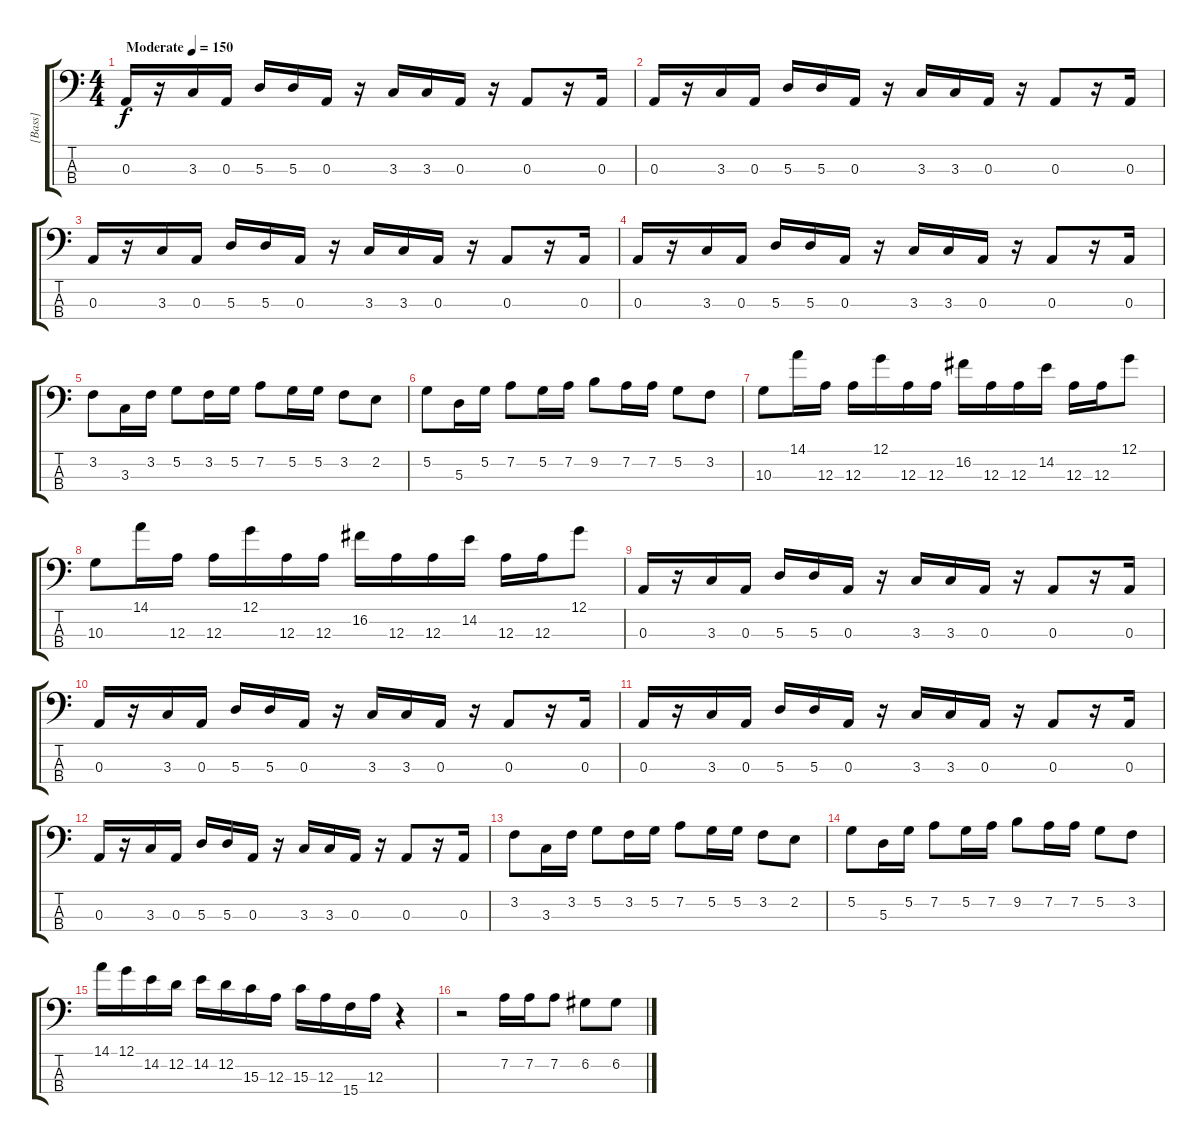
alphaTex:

\track ("[Bass]" "[Bass]") {instrument electricbassfinger}
\staff {score tabs}
\tuning (G2 D2 A1 D1) {hide}
\ts (4 4)
\tempo (150 "Moderate")
\clef f4
\ks c
0.3.16{dy f instrument electricbassfinger} r.16 3.3.16 0.3.16 5.3.16 5.3.16 0.3.16 r.16 3.3.16 3.3.16 0.3.16 r.16 0.3.8 r.16 0.3.16 |
0.3.16 r.16 3.3.16 0.3.16 5.3.16 5.3.16 0.3.16 r.16 3.3.16 3.3.16 0.3.16 r.16 0.3.8 r.16 0.3.16 |
0.3.16 r.16 3.3.16 0.3.16 5.3.16 5.3.16 0.3.16 r.16 3.3.16 3.3.16 0.3.16 r.16 0.3.8 r.16 0.3.16 |
0.3.16 r.16 3.3.16 0.3.16 5.3.16 5.3.16 0.3.16 r.16 3.3.16 3.3.16 0.3.16 r.16 0.3.8 r.16 0.3.16 |
3.2.8 3.3.16 3.2.16 5.2.8 3.2.16 5.2.16 7.2.8 5.2.16 5.2.16 3.2.8 2.2.8 |
5.2.8 5.3.16 5.2.16 7.2.8 5.2.16 7.2.16 9.2.8 7.2.16 7.2.16 5.2.8 3.2.8 |
10.3.8 14.1.16 12.3.16 12.3.16 12.1.16 12.3.16 12.3.16 16.2.16 12.3.16 12.3.16 14.2.16 12.3.16 12.3.16 12.1.8 |
10.3.8 14.1.16 12.3.16 12.3.16 12.1.16 12.3.16 12.3.16 16.2.16 12.3.16 12.3.16 14.2.16 12.3.16 12.3.16 12.1.8 |
0.3.16 r.16 3.3.16 0.3.16 5.3.16 5.3.16 0.3.16 r.16 3.3.16 3.3.16 0.3.16 r.16 0.3.8 r.16 0.3.16 |
0.3.16 r.16 3.3.16 0.3.16 5.3.16 5.3.16 0.3.16 r.16 3.3.16 3.3.16 0.3.16 r.16 0.3.8 r.16 0.3.16 |
0.3.16 r.16 3.3.16 0.3.16 5.3.16 5.3.16 0.3.16 r.16 3.3.16 3.3.16 0.3.16 r.16 0.3.8 r.16 0.3.16 |
0.3.16 r.16 3.3.16 0.3.16 5.3.16 5.3.16 0.3.16 r.16 3.3.16 3.3.16 0.3.16 r.16 0.3.8 r.16 0.3.16 |
3.2.8 3.3.16 3.2.16 5.2.8 3.2.16 5.2.16 7.2.8 5.2.16 5.2.16 3.2.8 2.2.8 |
5.2.8 5.3.16 5.2.16 7.2.8 5.2.16 7.2.16 9.2.8 7.2.16 7.2.16 5.2.8 3.2.8 |
14.1.16 12.1.16 14.2.16 12.2.16 14.2.16 12.2.16 15.3.16 12.3.16 15.3.16 12.3.16 15.4.16 12.3.16 r.4 |
r.2 7.2.16 7.2.16 7.2.8 6.2.8 6.2.8
